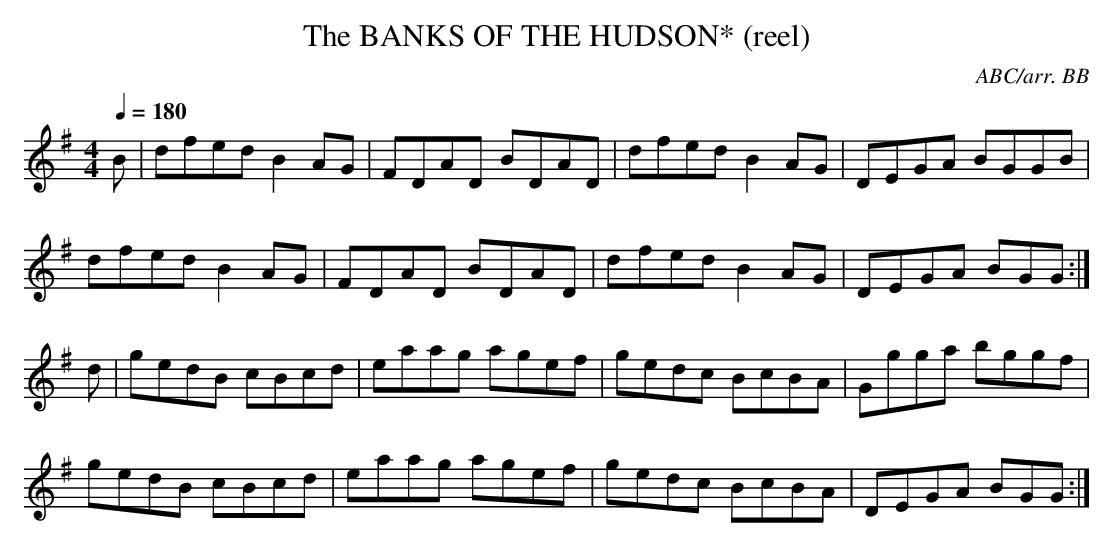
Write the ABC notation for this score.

X:1
T:BANKS OF THE HUDSON* (reel), The
C:ABC/arr. BB
M:4/4
Q:1/4=180
K:G
B|dfed B2AG|FDAD BDAD|dfed B2AG|DEGA BGGB|
dfed B2AG|FDAD BDAD|dfed B2AG|DEGA BGG :|
d|gedB cBcd|eaag agef|gedc BcBA|Ggga bggf|
gedB cBcd|eaag agef|gedc BcBA|DEGA BGG :|
